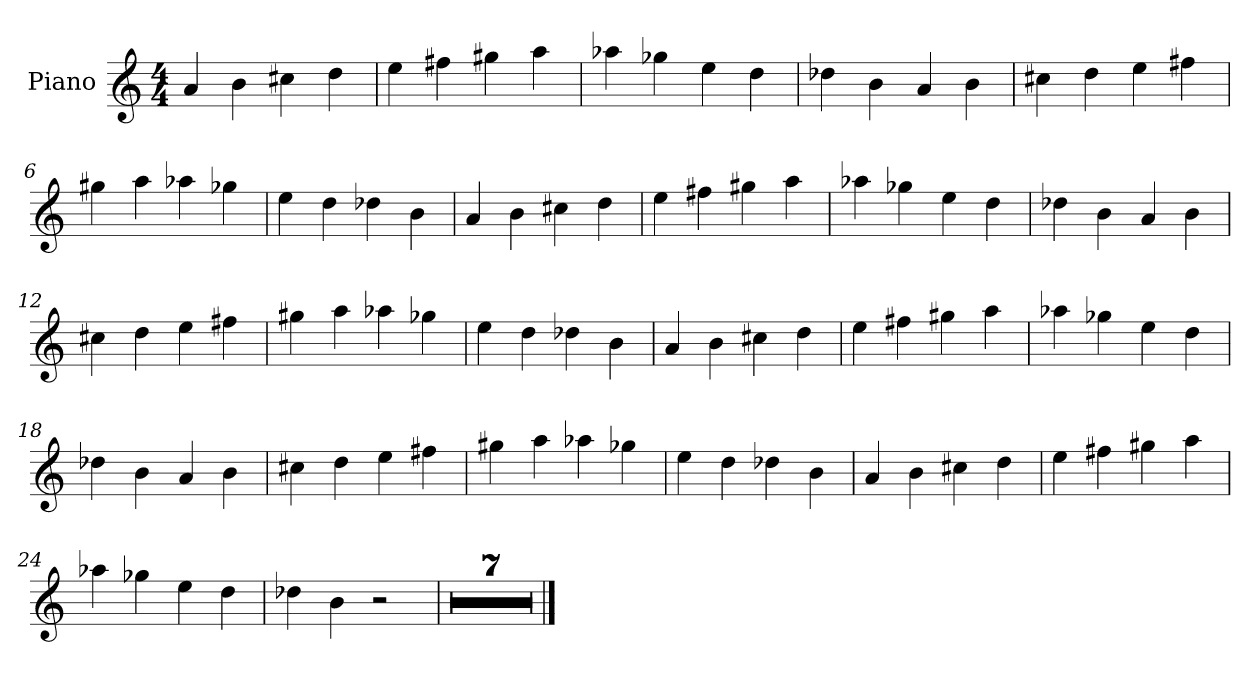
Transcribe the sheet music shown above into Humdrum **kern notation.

**kern
*part1
*staff1
*I"Piano
*I'Pno.
*clefG2
*k[]
*M4/4
=1
4a/
4b\
4cc#X\
4dd\
=2
4ee\
4ff#X\
4gg#X\
4aa\
=3
4aa-X\
4gg-X\
4ee\
4dd\
=4
4dd-X\
4b\
4a/
4b\
=5
4cc#X\
4dd\
4ee\
4ff#X\
=6
4gg#X\
4aa\
4aa-X\
4gg-X\
=7
4ee\
4dd\
4dd-X\
4b\
=8
4a/
4b\
4cc#X\
4dd\
!!LO:LB:g=z
=9
4ee\
4ff#X\
4gg#X\
4aa\
=10
4aa-X\
4gg-X\
4ee\
4dd\
=11
4dd-X\
4b\
4a/
4b\
=12
4cc#X\
4dd\
4ee\
4ff#X\
=13
4gg#X\
4aa\
4aa-X\
4gg-X\
=14
4ee\
4dd\
4dd-X\
4b\
=15
4a/
4b\
4cc#X\
4dd\
=16
4ee\
4ff#X\
4gg#X\
4aa\
!!LO:LB:g=z
=17
4aa-X\
4gg-X\
4ee\
4dd\
=18
4dd-X\
4b\
4a/
4b\
=19
4cc#X\
4dd\
4ee\
4ff#X\
=20
4gg#X\
4aa\
4aa-X\
4gg-X\
=21
4ee\
4dd\
4dd-X\
4b\
=22
4a/
4b\
4cc#X\
4dd\
=23
4ee\
4ff#X\
4gg#X\
4aa\
=24
4aa-X\
4gg-X\
4ee\
4dd\
!!LO:LB:g=z
=25
4dd-X\
4b\
2r
=26
1r
=27
1r
=28
1r
=29
1r
=30
1r
=31
1r
=32
1r
==
*-
